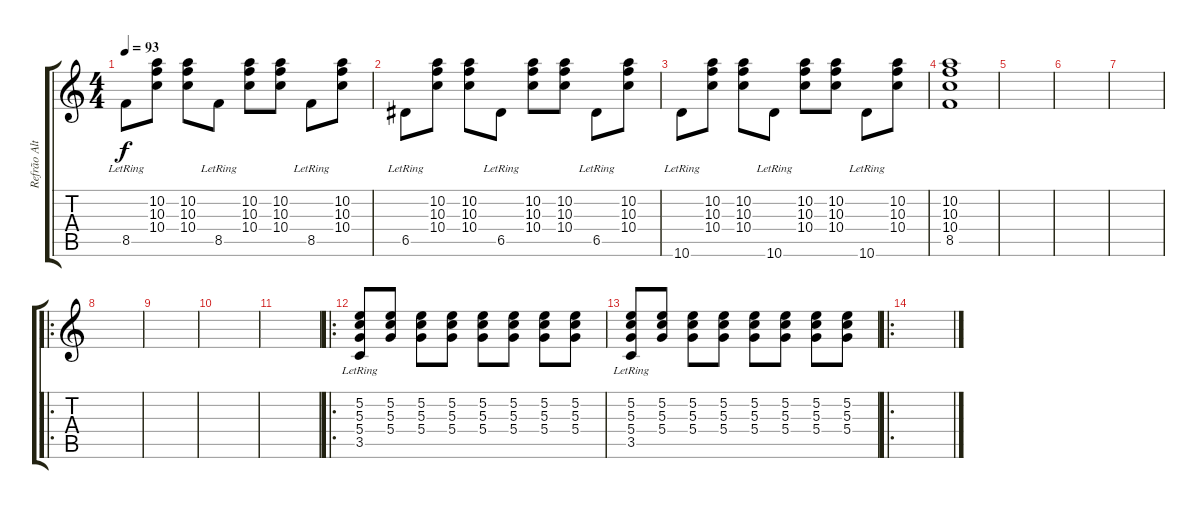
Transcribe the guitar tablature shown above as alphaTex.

\track ("Refrão Alternativo (Mais Simples)" "Refrão Alt") {instrument acousticguitarnylon}
\staff {score tabs}
\tuning (E4 B3 G3 D3 A2 E2) {hide}
\ts (4 4)
\tempo 93
\clef g2
\ks c
8.5{lr}.8{dy f} (10.2 10.3 10.4).8 (10.2 10.3 10.4).8 8.5{lr}.8 (10.2 10.3 10.4).8 (10.2 10.3 10.4).8 8.5{lr}.8 (10.2 10.3 10.4).8 |
6.5{lr}.8 (10.2 10.3 10.4).8 (10.2 10.3 10.4).8 6.5{lr}.8 (10.2 10.3 10.4).8 (10.2 10.3 10.4).8 6.5{lr}.8 (10.2 10.3 10.4).8 |
10.6{lr}.8 (10.2 10.3 10.4).8 (10.2 10.3 10.4).8 10.6{lr}.8 (10.2 10.3 10.4).8 (10.2 10.3 10.4).8 10.6{lr}.8 (10.2 10.3 10.4).8 |
(10.2 10.3 10.4 8.5).1 |
|
|
|
\ro
|
|
|
|
\ro
(5.2 5.3 5.4 3.5{lr}).8 (5.2 5.3 5.4).8 (5.2 5.3 5.4).8 (5.2 5.3 5.4).8 (5.2 5.3 5.4).8 (5.2 5.3 5.4).8 (5.2 5.3 5.4).8 (5.2 5.3 5.4).8 |
(5.2 5.3 5.4 3.5{lr}).8 (5.2 5.3 5.4).8 (5.2 5.3 5.4).8 (5.2 5.3 5.4).8 (5.2 5.3 5.4).8 (5.2 5.3 5.4).8 (5.2 5.3 5.4).8 (5.2 5.3 5.4).8 |
\ro
